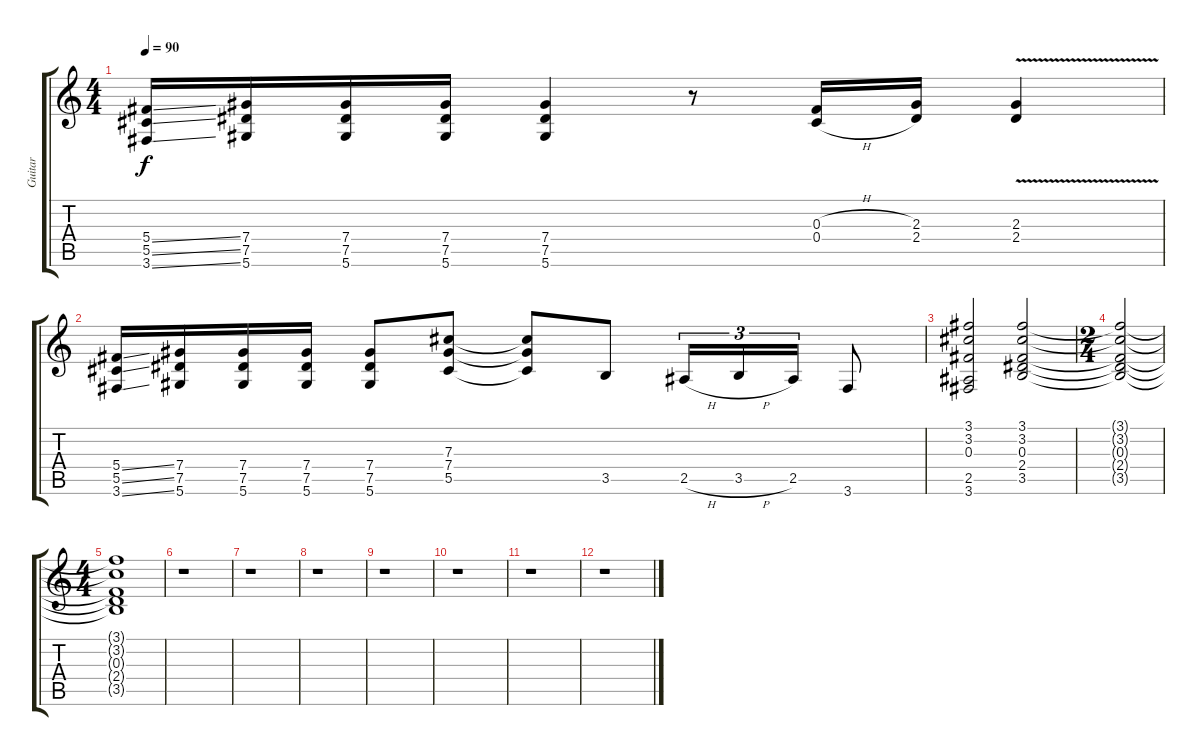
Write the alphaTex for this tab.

\track ("Guitar" "Guitar") {instrument overdrivenguitar}
\staff {score tabs}
\tuning (Eb4 Bb3 Gb3 Db3 Ab2 Eb2) {hide}
\ts (4 4)
\tempo 90
\clef g2
\ks c
(5.4{ss} 5.5{ss} 3.6{ss}).16{dy f} (7.4 7.5 5.6).16 (7.4 7.5 5.6).16 (7.4 7.5 5.6).16 (7.4 7.5 5.6).4 r.8 (0.3{h} 0.4{h}).16 (2.3 2.4).16 (2.3{v} 2.4{v}).4 |
(5.4{ss} 5.5{ss} 3.6{ss}).16 (7.4 7.5 5.6).16 (7.4 7.5 5.6).16 (7.4 7.5 5.6).16 (7.4 7.5 5.6).8 (7.3 7.4 5.5).8 (7.3{t} 7.4{t} 5.5{t}).8 3.5.8 2.5{h}.16{tu (3 2)} 3.5{h}.16{tu (3 2)} 2.5.16{tu (3 2)} 3.6.8 |
(3.1 3.2 0.3 2.5 3.6).2 (3.1 3.2 0.3 2.4 3.5).2 |
\ts (2 4)
(3.1{t} 3.2{t} 0.3{t} 2.4{t} 3.5{t}).2 |
\ts (4 4)
(3.1{t} 3.2{t} 0.3{t} 2.4{t} 3.5{t}).1{volume 0} |
r.1 |
r.1 |
r.1 |
r.1 |
r.1 |
r.1 |
r.1
